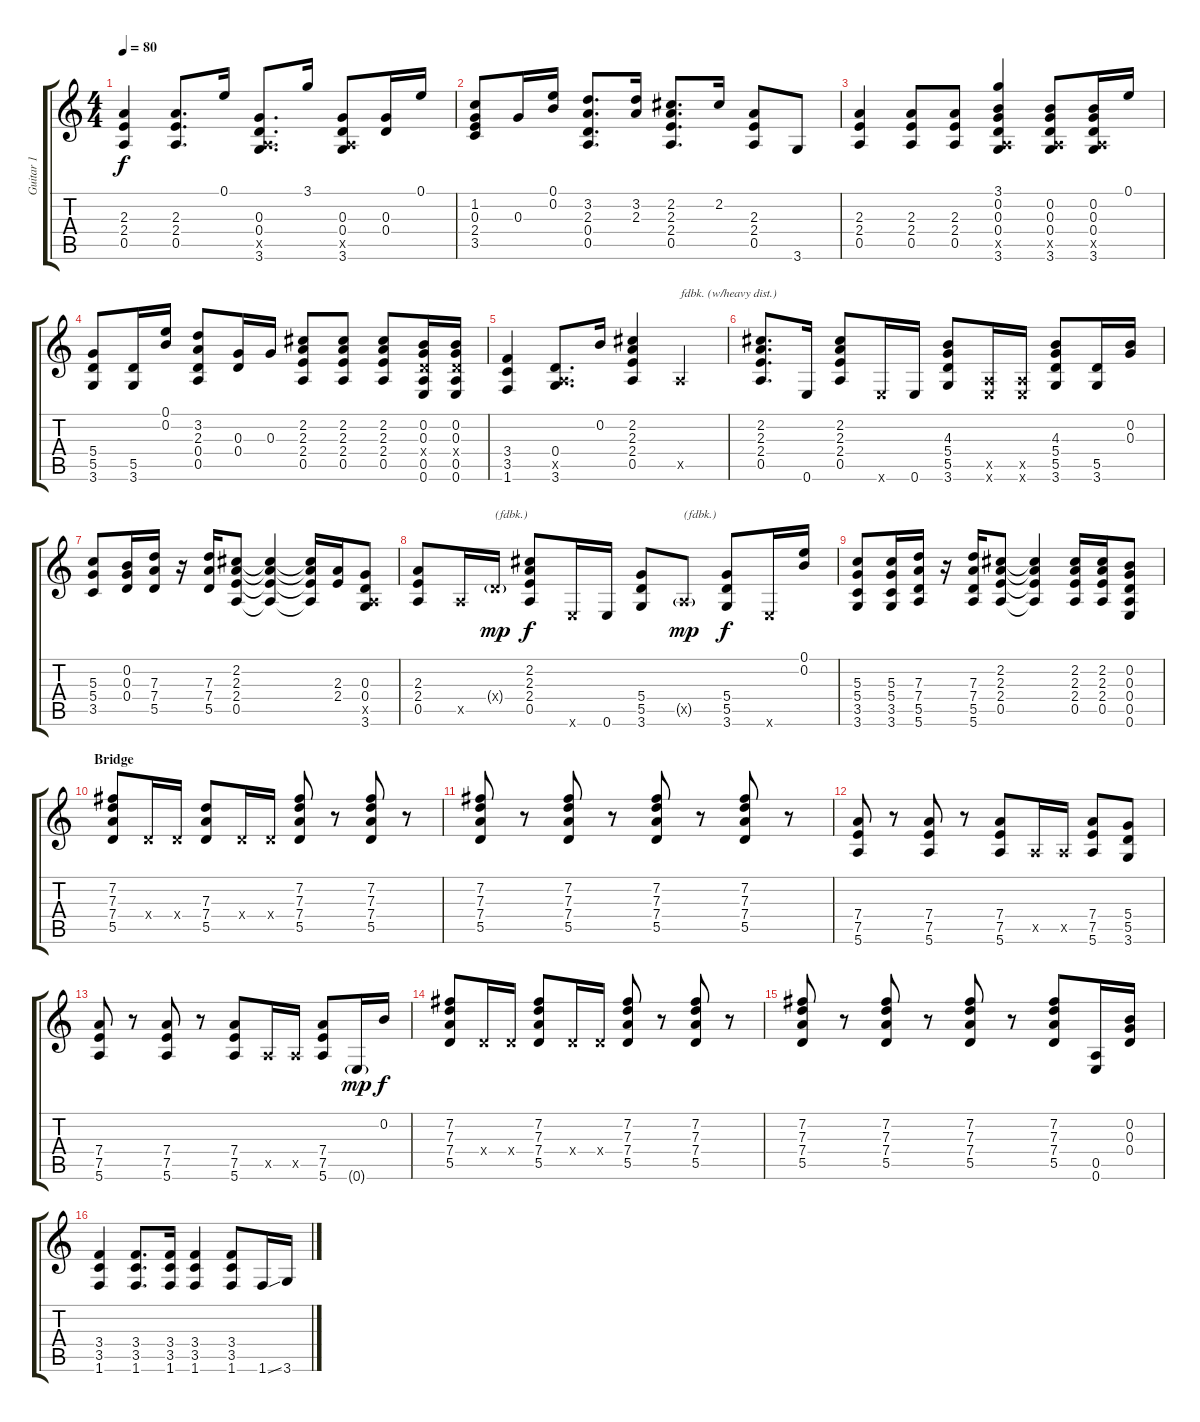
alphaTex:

\track ("Guitar 1" "Guitar 1") {instrument distortionguitar}
\staff {score tabs}
\tuning (E4 B3 G3 D3 A2 E2) {hide}
\ts (4 4)
\tempo 80
\clef g2
\ks c
(2.3 2.4 0.5).4{dy f} (2.3 2.4 0.5).8{d} 0.1.16 (0.3 0.4 0.5{x} 3.6).8{d} 3.1.16 (0.3 0.4 0.5{x} 3.6).8 (0.3 0.4).16 0.1.16 |
(1.2 0.3 2.4 3.5).8 0.3.16 (0.1 0.2).16 (3.2 2.3 0.4 0.5).8{d} (3.2 2.3).16 (2.2 2.3 2.4 0.5).8{d} 2.2.16 (2.3 2.4 0.5).8 3.6.8 |
(2.3 2.4 0.5).4 (2.3 2.4 0.5).8 (2.3 2.4 0.5).8 (3.1 0.2 0.3 0.4 0.5{x} 3.6).4 (0.2 0.3 0.4 0.5{x} 3.6).8 (0.2 0.3 0.4 0.5{x} 3.6).16 0.1.16 |
(5.4 5.5 3.6).8 (5.5 3.6).16 (0.1 0.2).16 (3.2 2.3 0.4 0.5).8 (0.3 0.4).16 0.3.16 (2.2 2.3 2.4 0.5).8 (2.2 2.3 2.4 0.5).8 (2.2 2.3 2.4 0.5).8 (0.2 0.3 0.4{x} 0.5 0.6).16 (0.2 0.3 0.4{x} 0.5 0.6).16 |
(3.4 3.5 1.6).4 (0.4 0.5{x} 3.6).8{d} 0.2.16 (2.2 2.3 2.4 0.5).4 0.5{x}.4{txt "fdbk. (w/heavy dist.)" instrument distortionguitar} |
(2.2 2.3 2.4 0.5).8{d instrument distortionguitar} 0.6.16 (2.2 2.3 2.4 0.5).8 0.6{x}.16 0.6.16 (4.3 5.4 5.5 3.6).8 (0.5{x} 0.6{x}).16 (0.5{x} 0.6{x}).16 (4.3 5.4 5.5 3.6).8 (5.5 3.6).16 (0.2 0.3).16 |
(5.3 5.4 3.5).8 (0.2 0.3 0.4).16 (7.3 7.4 5.5).16 r.16 (7.3 7.4 5.5).16 (2.2 2.3 2.4 0.5).8 (2.2{t} 2.3{t} 2.4{t} 0.5{t}).4 (2.2{t} 2.3{t} 2.4{t} 0.5{t}).16 (2.3 2.4).16 (0.3 0.4 0.5{x} 3.6).8 |
(2.3 2.4 0.5).8 0.5{x}.16 0.4{g x}.16{txt "(fdbk.)" dy mp} (2.2 2.3 2.4 0.5).8{dy f} 0.6{x}.16 0.6.16 (5.4 5.5 3.6).8 0.5{g x}.8{txt "(fdbk.)" dy mp} (5.4 5.5 3.6).8{dy f} 0.6{x}.16 (0.1 0.2).16 |
(5.3 5.4 3.5 3.6).8 (5.3 5.4 3.5 3.6).16 (7.3 7.4 5.5 5.6).16 r.16 (7.3 7.4 5.5 5.6).16 (2.2 2.3 2.4 0.5).8 (2.2{t} 2.3{t} 2.4{t} 0.5{t}).4 (2.2 2.3 2.4 0.5).16 (2.2 2.3 2.4 0.5).16 (0.2 0.3 0.4 0.5 0.6).8 |
\section ("" "Bridge")
(7.2 7.3 7.4 5.5).8 0.4{x}.16 0.4{x}.16 (7.3 7.4 5.5).8 0.4{x}.16 0.4{x}.16 (7.2 7.3 7.4 5.5).8 r.8 (7.2 7.3 7.4 5.5).8 r.8 |
(7.2 7.3 7.4 5.5).8 r.8 (7.2 7.3 7.4 5.5).8 r.8 (7.2 7.3 7.4 5.5).8 r.8 (7.2 7.3 7.4 5.5).8 r.8 |
(7.4 7.5 5.6).8 r.8 (7.4 7.5 5.6).8 r.8 (7.4 7.5 5.6).8 0.5{x}.16 0.5{x}.16 (7.4 7.5 5.6).8 (5.4 5.5 3.6).8 |
(7.4 7.5 5.6).8 r.8 (7.4 7.5 5.6).8 r.8 (7.4 7.5 5.6).8 0.5{x}.16 0.5{x}.16 (7.4 7.5 5.6).8 0.6{g}.16{dy mp} 0.2.16{dy f} |
(7.2 7.3 7.4 5.5).8 0.4{x}.16 0.4{x}.16 (7.2 7.3 7.4 5.5).8 0.4{x}.16 0.4{x}.16 (7.2 7.3 7.4 5.5).8 r.8 (7.2 7.3 7.4 5.5).8 r.8 |
(7.2 7.3 7.4 5.5).8 r.8 (7.2 7.3 7.4 5.5).8 r.8 (7.2 7.3 7.4 5.5).8 r.8 (7.2 7.3 7.4 5.5).8 (0.5 0.6).16 (0.2 0.3 0.4).16 |
(3.4 3.5 1.6).4 (3.4 3.5 1.6).8{d} (3.4 3.5 1.6).16 (3.4 3.5 1.6).4 (3.4 3.5 1.6).8 1.6{ss}.16 3.6.16
